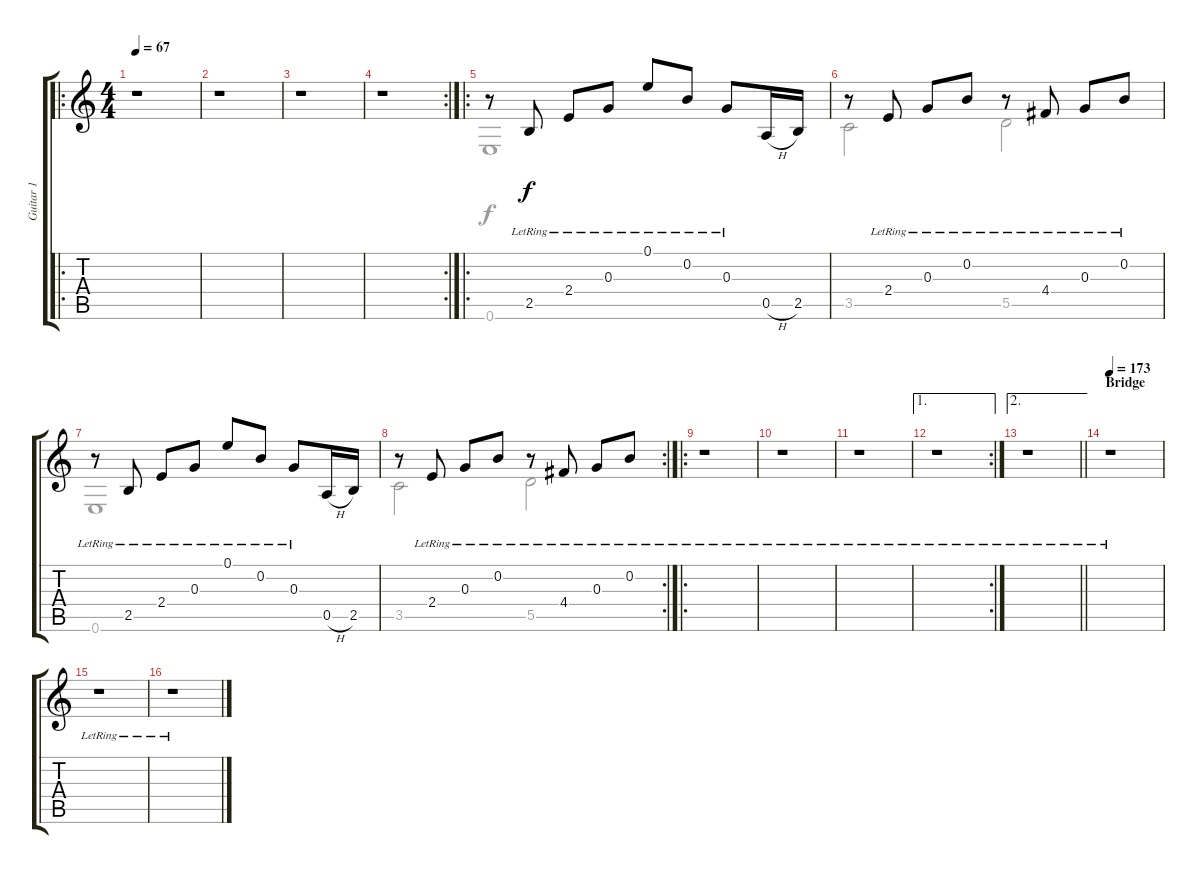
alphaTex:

\track ("Guitar 1" "Guitar 1") {instrument acousticguitarsteel}
\staff {score tabs}
\tuning (E4 B3 G3 D3 A2 E2) {hide}
\voice
\ro
\ts (4 4)
\tempo 67
\clef g2
\ks c
r.1{dy f} |
r.1 |
r.1 |
\rc 2
r.1 |
\ro
r.8 2.5{lr}.8 2.4{lr}.8 0.3{lr}.8 0.1{lr}.8 0.2{lr}.8 0.3{lr}.8 0.5{h}.16 2.5.16 |
r.8 2.4{lr}.8 0.3{lr}.8 0.2{lr}.8 r.8 4.4{lr}.8 0.3{lr}.8 0.2{lr}.8 |
r.8 2.5{lr}.8 2.4{lr}.8 0.3{lr}.8 0.1{lr}.8 0.2{lr}.8 0.3{lr}.8 0.5{h}.16 2.5.16 |
\rc 2
r.8 2.4{lr}.8 0.3{lr}.8 0.2{lr}.8 r.8 4.4{lr}.8 0.3{lr}.8 0.2{lr}.8 |
\ro
r.1 |
r.1 |
r.1 |
\ae 1
\rc 2
r.1 |
\ae 2
\barLineRight lightlight
r.1 |
\section ("" "Bridge")
\tempo 173
r.1 |
r.1 |
r.1
\voice
\clef g2
\ottava regular
\simile none
\ks c
|
|
|
|
0.6.1 |
3.5.2 5.5.2 |
0.6.1 |
3.5.2 5.5.2 |
|
|
|
|
\barLineRight lightlight
|
|
|
